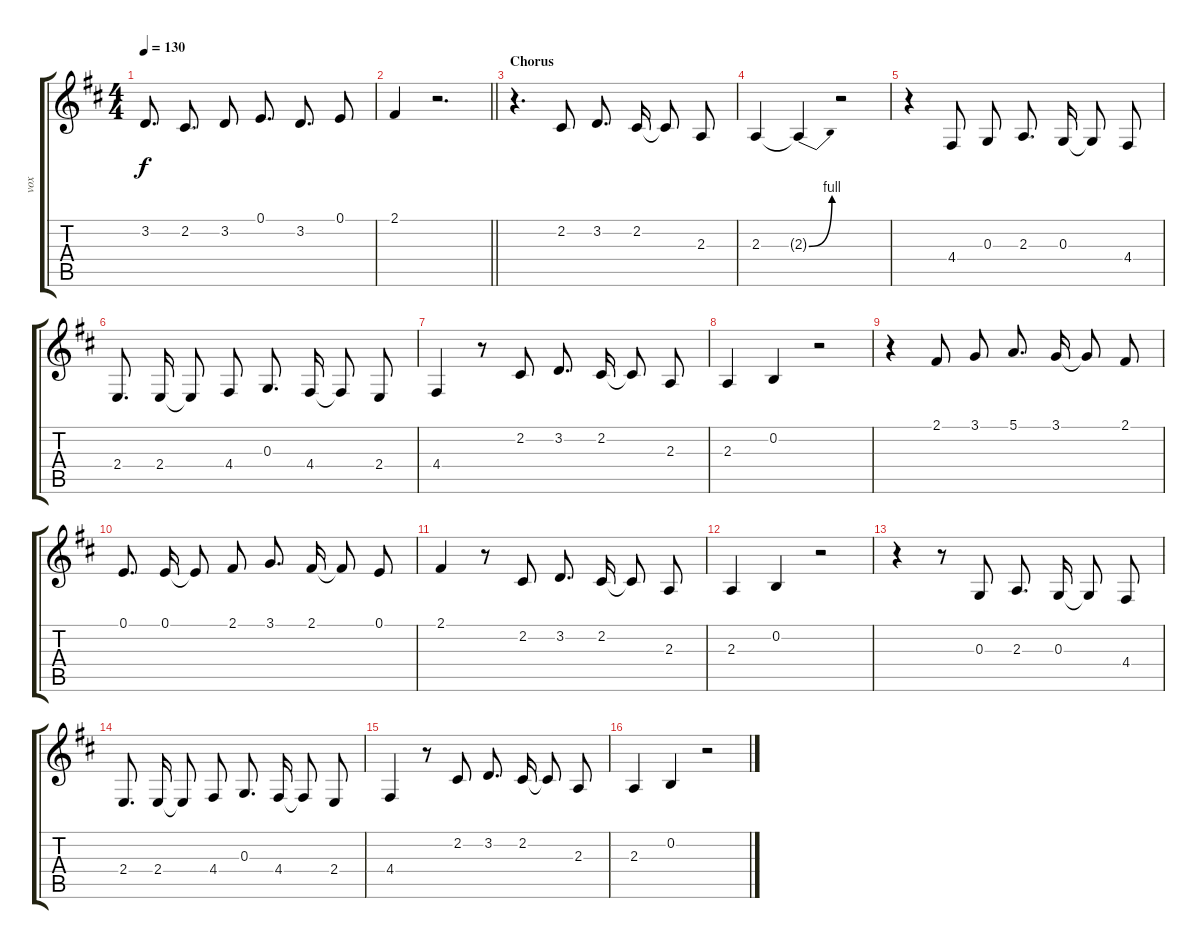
\track ("vox" "vox") {instrument stringensemble1}
\staff {score tabs}
\tuning (E4 B3 G3 D3 A2 E2) {hide}
\ts (4 4)
\tempo 130
\clef g2
\ks bminor
3.2.8{d dy f beam split} 2.2.8{d} 3.2.8 0.1.8{d beam split} 3.2.8{d} 0.1.8 |
\barLineRight lightlight
2.1.4 r.2{d} |
\section ("" "Chorus")
r.4{d} 2.2.8 3.2.8{d beam split} 2.2.16 2.2{t}.8{beam split} 2.3.8 |
2.3.4 2.3{be (bend 0 0 60 4) t}.4 r.2 |
r.4 4.4.8{beam split} 0.3.8 2.3.8{d beam split} 0.3.16 0.3{t}.8{beam split} 4.4.8 |
2.4.8{d beam split} 2.4.16 2.4{t}.8{beam split} 4.4.8 0.3.8{d beam split} 4.4.16 4.4{t}.8{beam split} 2.4.8 |
4.4.4 r.8 2.2.8 3.2.8{d beam split} 2.2.16 2.2{t}.8{beam split} 2.3.8 |
2.3.4 0.2.4 r.2 |
r.4 2.1.8{beam split} 3.1.8 5.1.8{d beam split} 3.1.16 3.1{t}.8{beam split} 2.1.8 |
0.1.8{d beam split} 0.1.16 0.1{t}.8{beam split} 2.1.8 3.1.8{d beam split} 2.1.16 2.1{t}.8{beam split} 0.1.8 |
2.1.4 r.8 2.2.8 3.2.8{d beam split} 2.2.16 2.2{t}.8{beam split} 2.3.8 |
2.3.4 0.2.4 r.2 |
r.4 r.8 0.3.8 2.3.8{d beam split} 0.3.16 0.3{t}.8{beam split} 4.4.8 |
2.4.8{d beam split} 2.4.16 2.4{t}.8{beam split} 4.4.8 0.3.8{d beam split} 4.4.16 4.4{t}.8{beam split} 2.4.8 |
4.4.4 r.8 2.2.8 3.2.8{d beam split} 2.2.16 2.2{t}.8{beam split} 2.3.8 |
2.3.4 0.2.4 r.2
